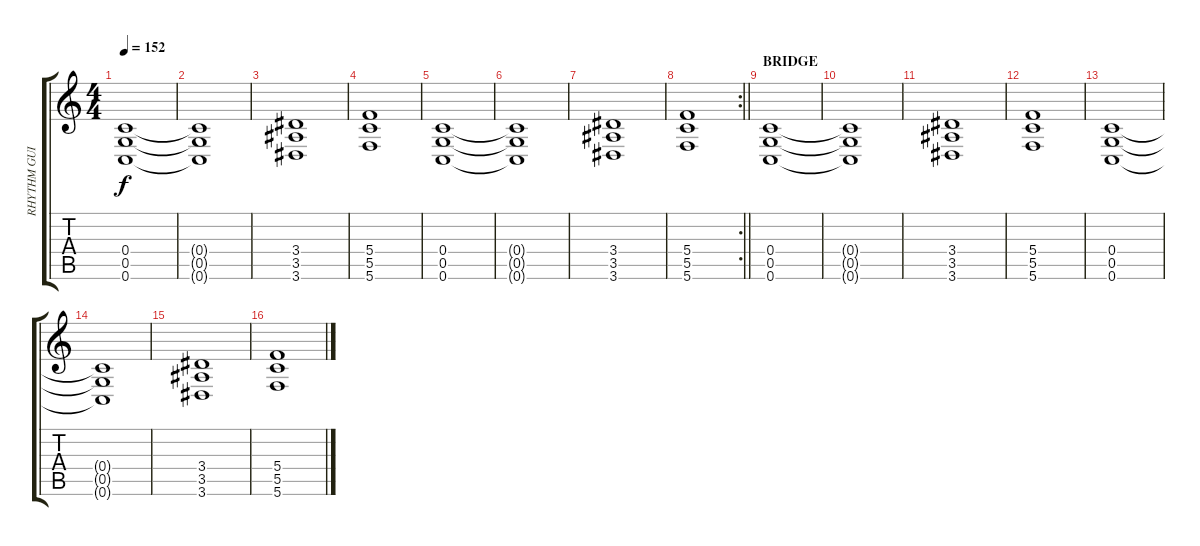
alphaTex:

\track ("RHYTHM GUITAR" "RHYTHM GUI") {instrument electricguitarjazz}
\staff {score tabs}
\tuning (D4 A3 F3 C3 G2 C2) {hide}
\ts (4 4)
\tempo 152
\clef g2
\ks c
(0.4 0.5 0.6).1{dy f} |
(0.4{t} 0.5{t} 0.6{t}).1 |
(3.4 3.5 3.6).1 |
(5.4 5.5 5.6).1 |
(0.4 0.5 0.6).1 |
(0.4{t} 0.5{t} 0.6{t}).1 |
(3.4 3.5 3.6).1 |
\rc 2
\barLineRight lightlight
(5.4 5.5 5.6).1 |
\section ("" "BRIDGE")
(0.4 0.5 0.6).1 |
(0.4{t} 0.5{t} 0.6{t}).1 |
(3.4 3.5 3.6).1 |
(5.4 5.5 5.6).1 |
(0.4 0.5 0.6).1 |
(0.4{t} 0.5{t} 0.6{t}).1 |
(3.4 3.5 3.6).1 |
(5.4 5.5 5.6).1
